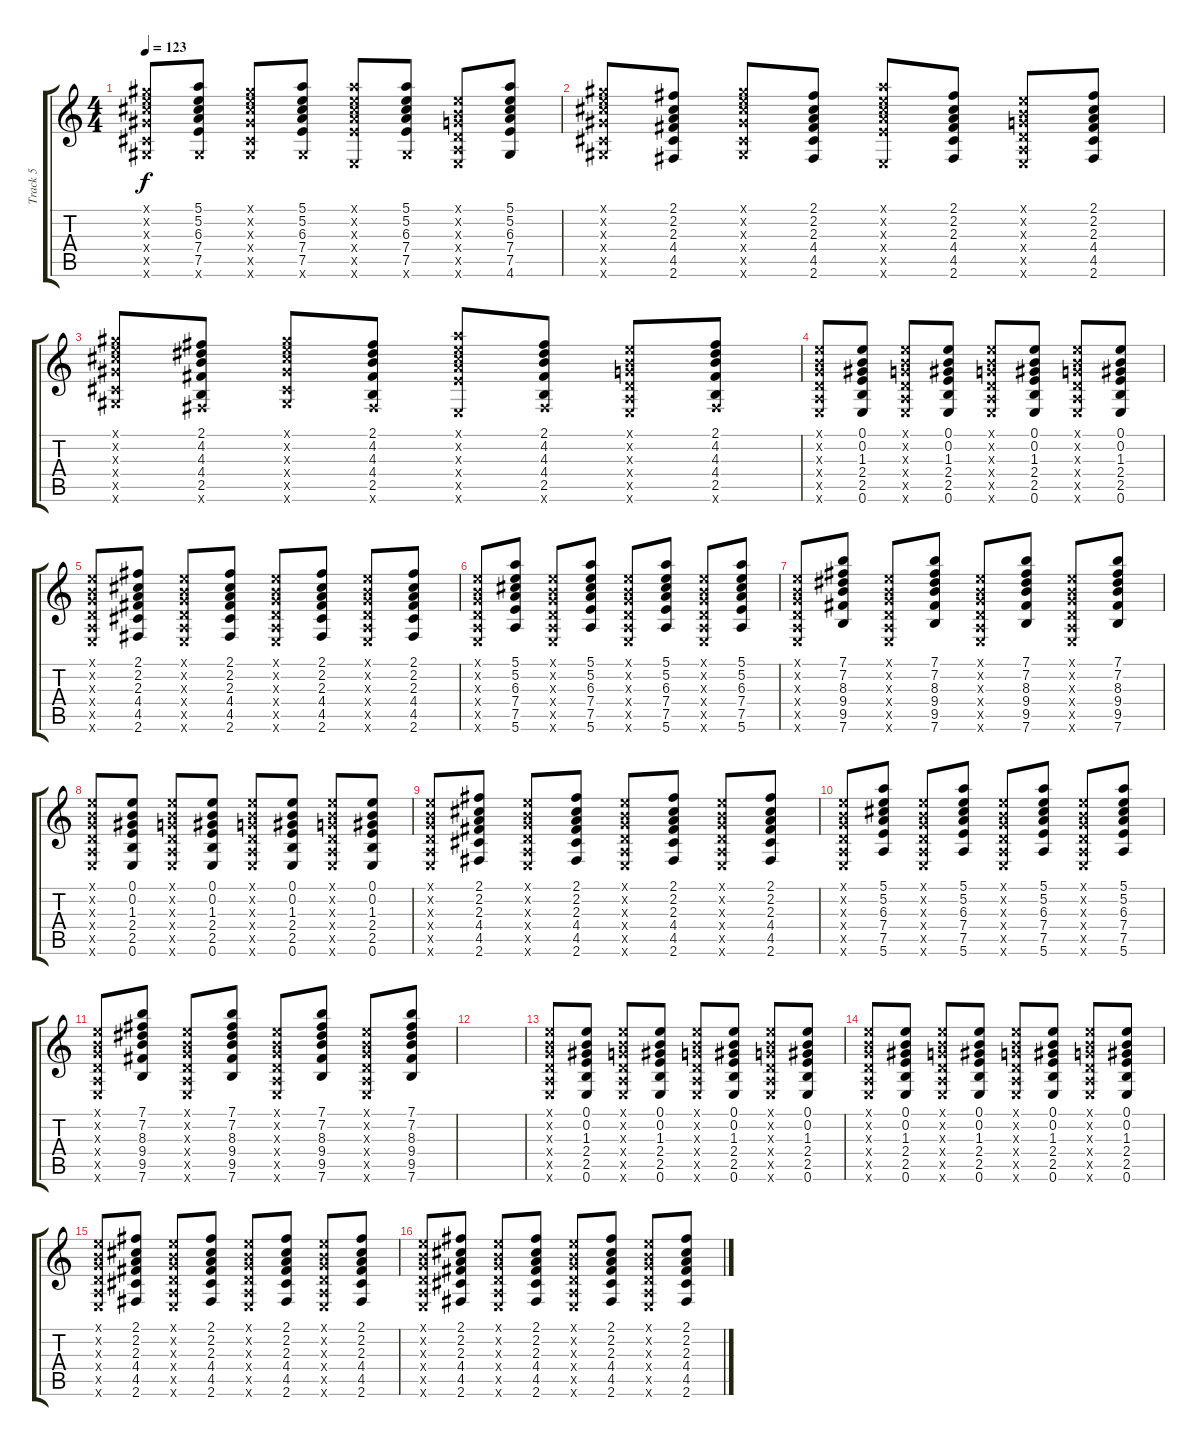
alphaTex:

\track ("Track 5" "Track 5") {instrument electricguitarjazz}
\staff {score tabs}
\tuning (E4 B3 G3 D3 A2 E2) {hide}
\ts (4 4)
\tempo 123
\clef g2
\ks c
(4.1{x} 5.2{x} 6.3{x} 6.4{x} 4.5{x} 4.6{x}).8{dy f} (5.1 5.2 6.3 7.4 7.5 4.6{x}).8 (4.1{x} 5.2{x} 6.3{x} 6.4{x} 4.5{x} 4.6{x}).8 (5.1 5.2 6.3 7.4 7.5 4.6{x}).8 (5.1{x} 5.2{x} 6.3{x} 7.4{x} 7.5{x} 0.6{x}).8 (5.1 5.2 6.3 7.4 7.5 4.6{x}).8 (0.1{x} 0.2{x} 0.3{x} 0.4{x} 0.5{x} 0.6{x}).8 (5.1 5.2 6.3 7.4 7.5 4.6).8 |
(4.1{x} 5.2{x} 6.3{x} 6.4{x} 4.5{x} 4.6{x}).8 (2.1 2.2 2.3 4.4 4.5 2.6).8 (4.1{x} 5.2{x} 6.3{x} 6.4{x} 4.5{x} 4.6{x}).8 (2.1 2.2 2.3 4.4 4.5 2.6).8 (5.1{x} 5.2{x} 6.3{x} 7.4{x} 7.5{x} 0.6{x}).8 (2.1 2.2 2.3 4.4 4.5 2.6).8 (0.1{x} 0.2{x} 0.3{x} 0.4{x} 0.5{x} 0.6{x}).8 (2.1 2.2 2.3 4.4 4.5 2.6).8 |
(4.1{x} 5.2{x} 6.3{x} 6.4{x} 4.5{x} 4.6{x}).8 (2.1 4.2 4.3 4.4 2.5 2.6{x}).8 (4.1{x} 5.2{x} 6.3{x} 6.4{x} 4.5{x} 4.6{x}).8 (2.1 4.2 4.3 4.4 2.5 2.6{x}).8 (5.1{x} 5.2{x} 6.3{x} 7.4{x} 7.5{x} 0.6{x}).8 (2.1 4.2 4.3 4.4 2.5 2.6{x}).8 (0.1{x} 0.2{x} 0.3{x} 0.4{x} 0.5{x} 0.6{x}).8 (2.1 4.2 4.3 4.4 2.5 2.6{x}).8 |
(0.1{x} 0.2{x} 0.3{x} 0.4{x} 0.5{x} 0.6{x}).8 (0.1 0.2 1.3 2.4 2.5 0.6).8 (0.1{x} 0.2{x} 0.3{x} 0.4{x} 0.5{x} 0.6{x}).8 (0.1 0.2 1.3 2.4 2.5 0.6).8 (0.1{x} 0.2{x} 0.3{x} 0.4{x} 0.5{x} 0.6{x}).8 (0.1 0.2 1.3 2.4 2.5 0.6).8 (0.1{x} 0.2{x} 0.3{x} 0.4{x} 0.5{x} 0.6{x}).8 (0.1 0.2 1.3 2.4 2.5 0.6).8 |
(0.1{x} 0.2{x} 0.3{x} 0.4{x} 0.5{x} 0.6{x}).8 (2.1 2.2 2.3 4.4 4.5 2.6).8 (0.1{x} 0.2{x} 0.3{x} 0.4{x} 0.5{x} 0.6{x}).8 (2.1 2.2 2.3 4.4 4.5 2.6).8 (0.1{x} 0.2{x} 0.3{x} 0.4{x} 0.5{x} 0.6{x}).8 (2.1 2.2 2.3 4.4 4.5 2.6).8 (0.1{x} 0.2{x} 0.3{x} 0.4{x} 0.5{x} 0.6{x}).8 (2.1 2.2 2.3 4.4 4.5 2.6).8 |
(0.1{x} 0.2{x} 0.3{x} 0.4{x} 0.5{x} 0.6{x}).8 (5.1 5.2 6.3 7.4 7.5 5.6).8 (0.1{x} 0.2{x} 0.3{x} 0.4{x} 0.5{x} 0.6{x}).8 (5.1 5.2 6.3 7.4 7.5 5.6).8 (0.1{x} 0.2{x} 0.3{x} 0.4{x} 0.5{x} 0.6{x}).8 (5.1 5.2 6.3 7.4 7.5 5.6).8 (0.1{x} 0.2{x} 0.3{x} 0.4{x} 0.5{x} 0.6{x}).8 (5.1 5.2 6.3 7.4 7.5 5.6).8 |
(0.1{x} 0.2{x} 0.3{x} 0.4{x} 0.5{x} 0.6{x}).8 (7.1 7.2 8.3 9.4 9.5 7.6).8 (0.1{x} 0.2{x} 0.3{x} 0.4{x} 0.5{x} 0.6{x}).8 (7.1 7.2 8.3 9.4 9.5 7.6).8 (0.1{x} 0.2{x} 0.3{x} 0.4{x} 0.5{x} 0.6{x}).8 (7.1 7.2 8.3 9.4 9.5 7.6).8 (0.1{x} 0.2{x} 0.3{x} 0.4{x} 0.5{x} 0.6{x}).8 (7.1 7.2 8.3 9.4 9.5 7.6).8 |
(0.1{x} 0.2{x} 0.3{x} 0.4{x} 0.5{x} 0.6{x}).8 (0.1 0.2 1.3 2.4 2.5 0.6).8 (0.1{x} 0.2{x} 0.3{x} 0.4{x} 0.5{x} 0.6{x}).8 (0.1 0.2 1.3 2.4 2.5 0.6).8 (0.1{x} 0.2{x} 0.3{x} 0.4{x} 0.5{x} 0.6{x}).8 (0.1 0.2 1.3 2.4 2.5 0.6).8 (0.1{x} 0.2{x} 0.3{x} 0.4{x} 0.5{x} 0.6{x}).8 (0.1 0.2 1.3 2.4 2.5 0.6).8 |
(0.1{x} 0.2{x} 0.3{x} 0.4{x} 0.5{x} 0.6{x}).8 (2.1 2.2 2.3 4.4 4.5 2.6).8 (0.1{x} 0.2{x} 0.3{x} 0.4{x} 0.5{x} 0.6{x}).8 (2.1 2.2 2.3 4.4 4.5 2.6).8 (0.1{x} 0.2{x} 0.3{x} 0.4{x} 0.5{x} 0.6{x}).8 (2.1 2.2 2.3 4.4 4.5 2.6).8 (0.1{x} 0.2{x} 0.3{x} 0.4{x} 0.5{x} 0.6{x}).8 (2.1 2.2 2.3 4.4 4.5 2.6).8 |
(0.1{x} 0.2{x} 0.3{x} 0.4{x} 0.5{x} 0.6{x}).8 (5.1 5.2 6.3 7.4 7.5 5.6).8 (0.1{x} 0.2{x} 0.3{x} 0.4{x} 0.5{x} 0.6{x}).8 (5.1 5.2 6.3 7.4 7.5 5.6).8 (0.1{x} 0.2{x} 0.3{x} 0.4{x} 0.5{x} 0.6{x}).8 (5.1 5.2 6.3 7.4 7.5 5.6).8 (0.1{x} 0.2{x} 0.3{x} 0.4{x} 0.5{x} 0.6{x}).8 (5.1 5.2 6.3 7.4 7.5 5.6).8 |
(0.1{x} 0.2{x} 0.3{x} 0.4{x} 0.5{x} 0.6{x}).8 (7.1 7.2 8.3 9.4 9.5 7.6).8 (0.1{x} 0.2{x} 0.3{x} 0.4{x} 0.5{x} 0.6{x}).8 (7.1 7.2 8.3 9.4 9.5 7.6).8 (0.1{x} 0.2{x} 0.3{x} 0.4{x} 0.5{x} 0.6{x}).8 (7.1 7.2 8.3 9.4 9.5 7.6).8 (0.1{x} 0.2{x} 0.3{x} 0.4{x} 0.5{x} 0.6{x}).8 (7.1 7.2 8.3 9.4 9.5 7.6).8 |
|
(0.1{x} 0.2{x} 0.3{x} 0.4{x} 0.5{x} 0.6{x}).8 (0.1 0.2 1.3 2.4 2.5 0.6).8 (0.1{x} 0.2{x} 0.3{x} 0.4{x} 0.5{x} 0.6{x}).8 (0.1 0.2 1.3 2.4 2.5 0.6).8 (0.1{x} 0.2{x} 0.3{x} 0.4{x} 0.5{x} 0.6{x}).8 (0.1 0.2 1.3 2.4 2.5 0.6).8 (0.1{x} 0.2{x} 0.3{x} 0.4{x} 0.5{x} 0.6{x}).8 (0.1 0.2 1.3 2.4 2.5 0.6).8 |
(0.1{x} 0.2{x} 0.3{x} 0.4{x} 0.5{x} 0.6{x}).8 (0.1 0.2 1.3 2.4 2.5 0.6).8 (0.1{x} 0.2{x} 0.3{x} 0.4{x} 0.5{x} 0.6{x}).8 (0.1 0.2 1.3 2.4 2.5 0.6).8 (0.1{x} 0.2{x} 0.3{x} 0.4{x} 0.5{x} 0.6{x}).8 (0.1 0.2 1.3 2.4 2.5 0.6).8 (0.1{x} 0.2{x} 0.3{x} 0.4{x} 0.5{x} 0.6{x}).8 (0.1 0.2 1.3 2.4 2.5 0.6).8 |
(0.1{x} 0.2{x} 0.3{x} 0.4{x} 0.5{x} 0.6{x}).8 (2.1 2.2 2.3 4.4 4.5 2.6).8 (0.1{x} 0.2{x} 0.3{x} 0.4{x} 0.5{x} 0.6{x}).8 (2.1 2.2 2.3 4.4 4.5 2.6).8 (0.1{x} 0.2{x} 0.3{x} 0.4{x} 0.5{x} 0.6{x}).8 (2.1 2.2 2.3 4.4 4.5 2.6).8 (0.1{x} 0.2{x} 0.3{x} 0.4{x} 0.5{x} 0.6{x}).8 (2.1 2.2 2.3 4.4 4.5 2.6).8 |
(0.1{x} 0.2{x} 0.3{x} 0.4{x} 0.5{x} 0.6{x}).8 (2.1 2.2 2.3 4.4 4.5 2.6).8 (0.1{x} 0.2{x} 0.3{x} 0.4{x} 0.5{x} 0.6{x}).8 (2.1 2.2 2.3 4.4 4.5 2.6).8 (0.1{x} 0.2{x} 0.3{x} 0.4{x} 0.5{x} 0.6{x}).8 (2.1 2.2 2.3 4.4 4.5 2.6).8 (0.1{x} 0.2{x} 0.3{x} 0.4{x} 0.5{x} 0.6{x}).8 (2.1 2.2 2.3 4.4 4.5 2.6).8
